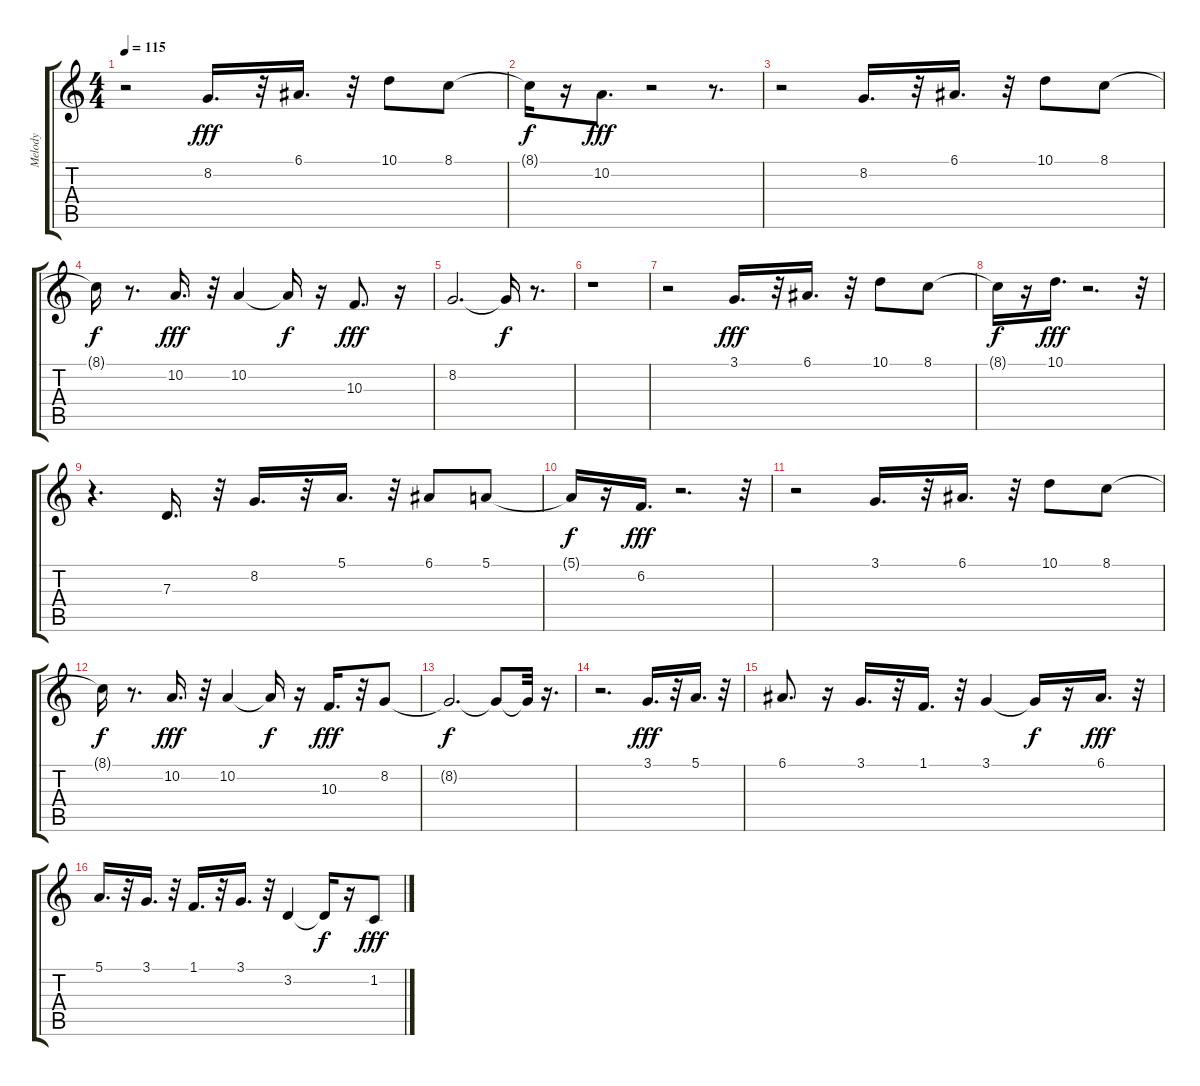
\track ("Melody" "Melody") {instrument synthbrass1}
\staff {score tabs}
\tuning (E4 B3 G3 D3 A2 E2) {hide}
\ts (4 4)
\tempo 115
\clef g2
\ks c
r.2{dy fff} 8.2.16{d} r.32 6.1.16{d} r.32 10.1.8 8.1.8 |
8.1{t}.16{dy f} r.16 10.2.8{d dy fff} r.2 r.8{d} |
r.2 8.2.16{d} r.32 6.1.16{d} r.32 10.1.8 8.1.8 |
8.1{t}.16{dy f} r.8{d} 10.2.16{d dy fff} r.32 10.2.4 10.2{t}.16{dy f} r.16 10.3.8{d dy fff} r.16 |
8.2.2{d} 8.2{t}.16{dy f} r.8{d} |
r.1 |
r.2 3.1.16{d dy fff} r.32 6.1.16{d} r.32 10.1.8 8.1.8 |
8.1{t}.16{dy f} r.16 10.1.16{d dy fff} r.2{d} r.32 |
r.4{d} 7.3.16{d} r.32 8.2.16{d} r.32 5.1.16{d} r.32 6.1.8 5.1.8 |
5.1{t}.16{dy f} r.16 6.2.16{d dy fff} r.2{d} r.32 |
r.2 3.1.16{d} r.32 6.1.16{d} r.32 10.1.8 8.1.8 |
8.1{t}.16{dy f} r.8{d} 10.2.16{d dy fff} r.32 10.2.4 10.2{t}.16{dy f} r.16 10.3.16{d dy fff} r.32 8.2.8 |
8.2{t}.2{d dy f} 8.2{t}.8 8.2{t}.32 r.16{d} |
r.2{d} 3.1.16{d dy fff} r.32 5.1.16{d} r.32 |
6.1.8{d} r.16 3.1.16{d} r.32 1.1.16{d} r.32 3.1.4 3.1{t}.16{dy f} r.16 6.1.16{d dy fff} r.32 |
5.1.16{d} r.32 3.1.16{d} r.32 1.1.16{d} r.32 3.1.16{d} r.32 3.2.4 3.2{t}.16{dy f} r.16 1.2.8{dy fff}
